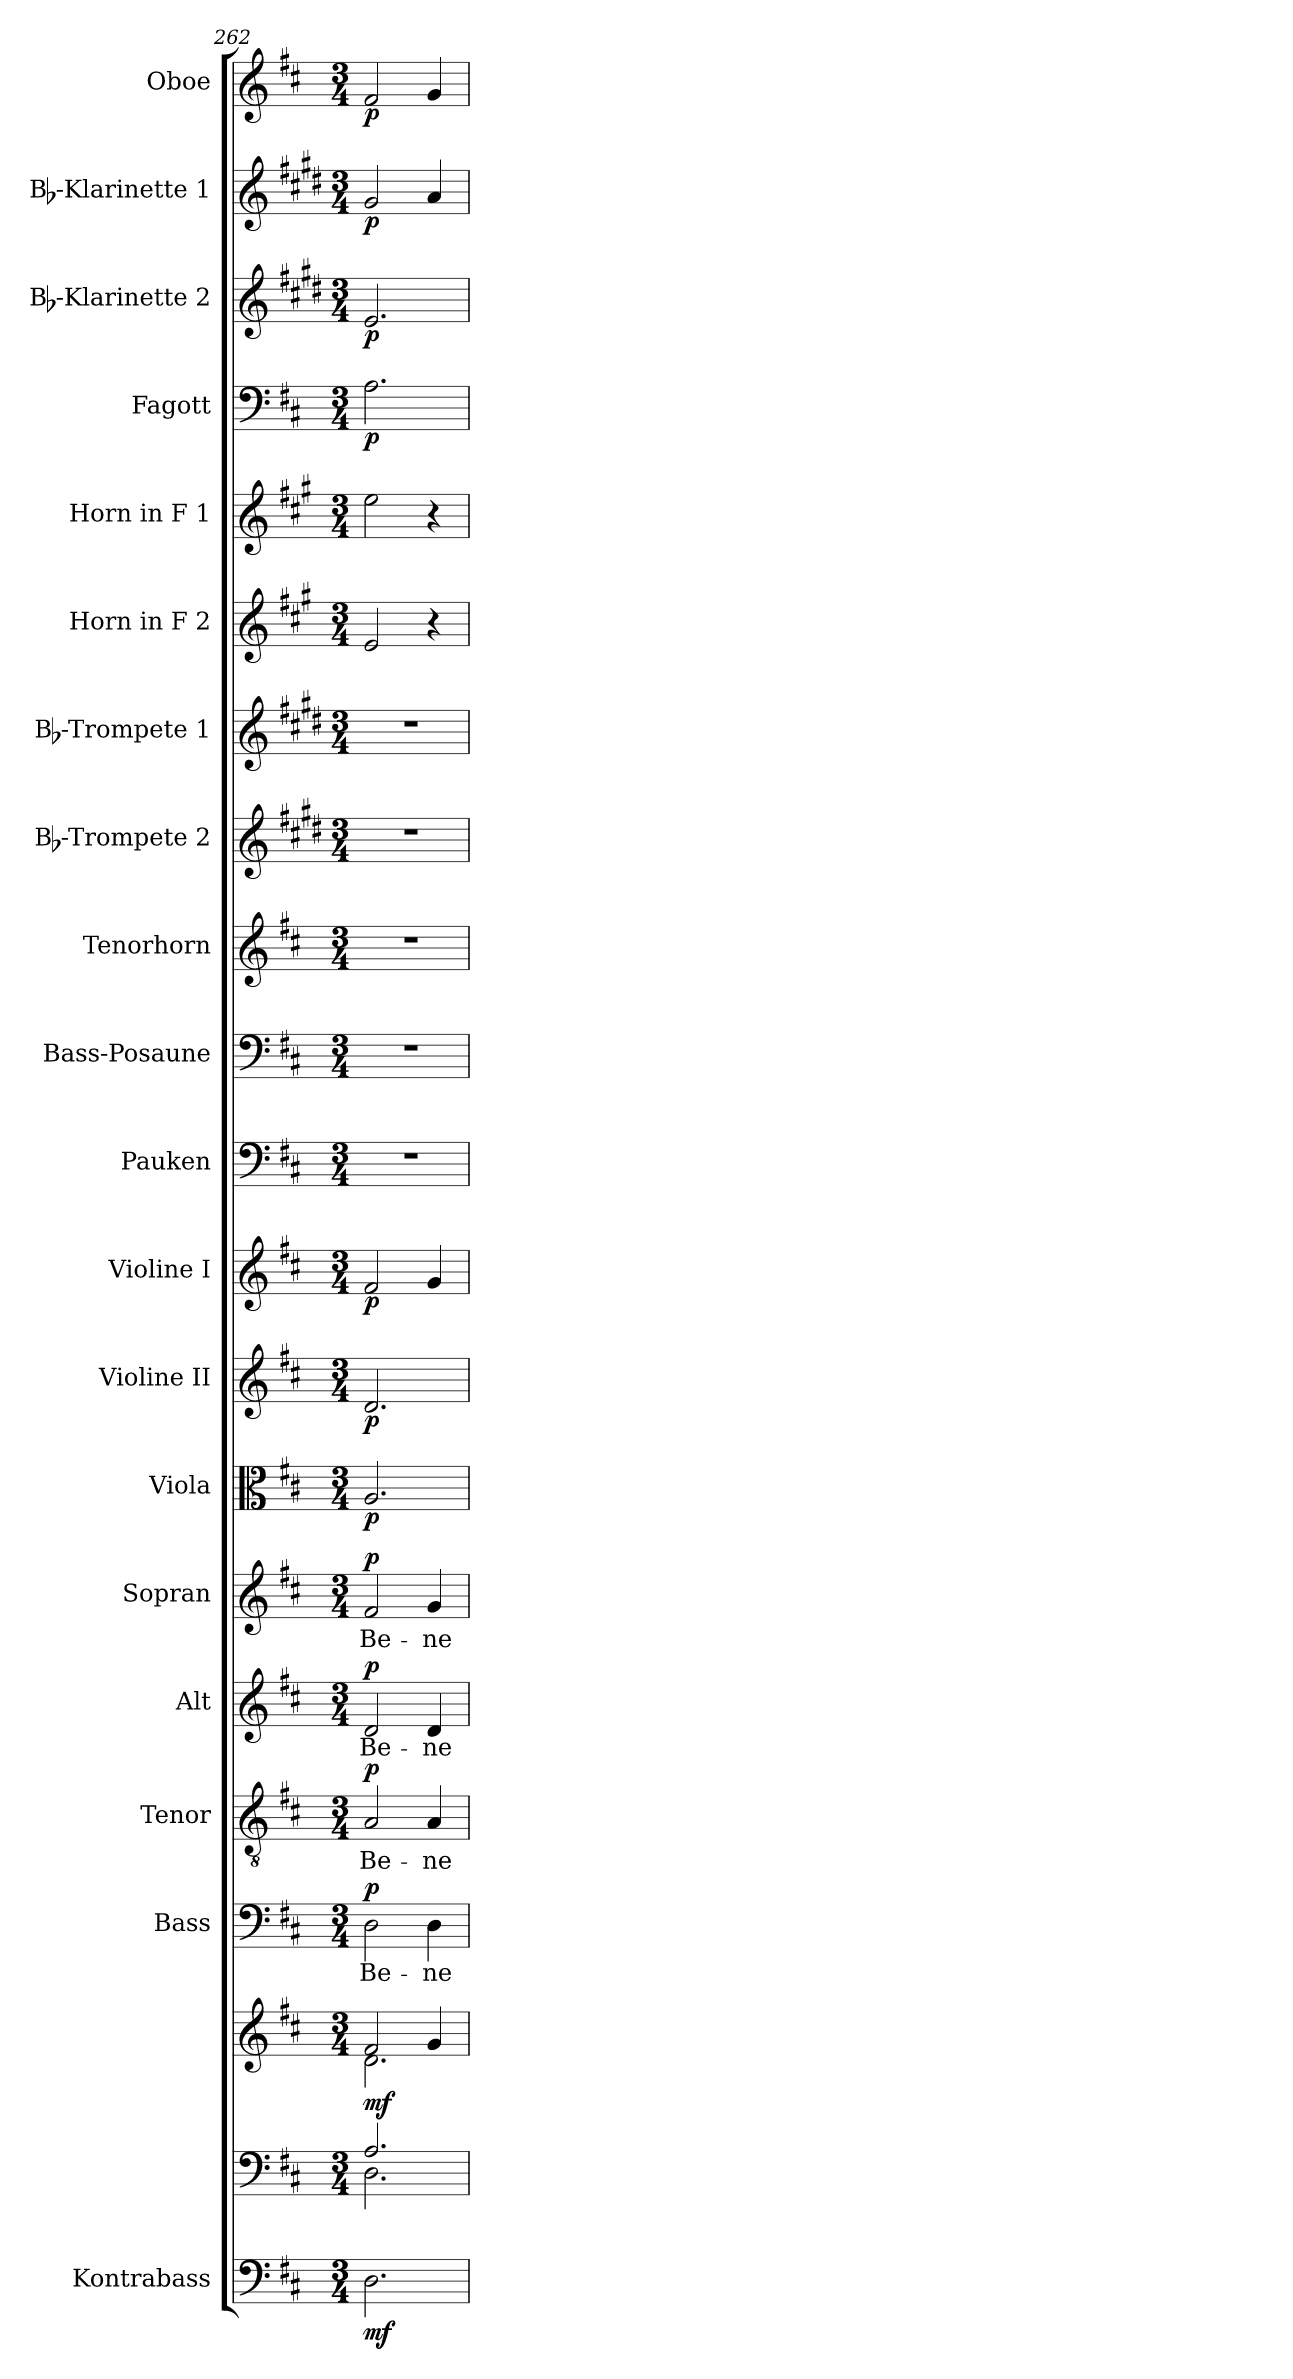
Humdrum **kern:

**kern	**dynam	**kern	**kern	**dynam	**kern	**text	**dynam	**kern	**text	**dynam	**kern	**text	**dynam	**kern	**text	**dynam	**kern	**dynam	**kern	**dynam	**kern	**dynam	**kern	**kern	**kern	**kern	**kern	**kern	**kern	**kern	**dynam	**kern	**dynam	**kern	**dynam	**kern	**dynam
*part20	*part20	*part19	*part19	*part19	*part18	*part18	*part18	*part17	*part17	*part17	*part16	*part16	*part16	*part15	*part15	*part15	*part14	*part14	*part13	*part13	*part12	*part12	*part11	*part10	*part9	*part8	*part7	*part6	*part5	*part4	*part4	*part3	*part3	*part2	*part2	*part1	*part1
*staff21	*staff21	*staff20	*staff19	*staff19/20	*staff18	*staff18	*staff18	*staff17	*staff17	*staff17	*staff16	*staff16	*staff16	*staff15	*staff15	*staff15	*staff14	*staff14	*staff13	*staff13	*staff12	*staff12	*staff11	*staff10	*staff9	*staff8	*staff7	*staff6	*staff5	*staff4	*staff4	*staff3	*staff3	*staff2	*staff2	*staff1	*staff1
*I"Kontrabass	*	*	*	*	*I"Bass	*	*	*I"Tenor	*	*	*I"Alt	*	*	*I"Sopran	*	*	*I"Viola	*	*I"Violine II	*	*I"Violine I	*	*I"Pauken	*I"Bass-Posaune	*I"Tenorhorn	*I"Bb-Trompete 2	*I"Bb-Trompete 1	*I"Horn in F 2	*I"Horn in F 1	*I"Fagott	*	*I"Bb-Klarinette 2	*	*I"Bb-Klarinette 1	*	*I"Oboe	*
*I'Kb.	*	*	*	*	*I'B.	*	*	*I'T.	*	*	*I'A.	*	*	*I'S.	*	*	*I'Vla.	*	*I'Vl. II	*	*I'Vl. I	*	*I'Pk.	*I'B. Pos.	*I'T. Hrn.	*I'Bb Trp. 2	*I'Bb Trp. 1	*	*	*I'Fg.	*	*I'Bb Kl. 2	*	*I'Bb Kl. 1	*	*I'Ob.	*
*clefF4	*	*clefF4	*clefG2	*	*clefF4	*	*	*clefGv2	*	*	*clefG2	*	*	*clefG2	*	*	*clefC3	*	*clefG2	*	*clefG2	*	*clefF4	*clefF4	*clefG2	*clefG2	*clefG2	*clefG2	*clefG2	*clefF4	*	*clefG2	*	*clefG2	*	*clefG2	*
*ITrd7c12	*	*	*	*	*	*	*	*	*	*	*	*	*	*	*	*	*	*	*	*	*	*	*	*	*ITrd8c14	*ITrd1c2	*ITrd1c2	*ITrd4c7	*ITrd4c7	*	*	*ITrd1c2	*	*ITrd1c2	*	*	*
*k[f#c#]	*	*k[f#c#]	*k[f#c#]	*	*k[f#c#]	*	*	*k[f#c#]	*	*	*k[f#c#]	*	*	*k[f#c#]	*	*	*k[f#c#]	*	*k[f#c#]	*	*k[f#c#]	*	*k[f#c#]	*k[f#c#]	*k[f#c#]	*k[f#c#]	*k[f#c#]	*k[f#c#]	*k[f#c#]	*k[f#c#]	*	*k[f#c#]	*	*k[f#c#]	*	*k[f#c#]	*
*D:	*	*D:	*D:	*	*D:	*	*	*D:	*	*	*D:	*	*	*D:	*	*	*D:	*	*D:	*	*D:	*	*D:	*D:	*D:	*D:	*D:	*D:	*D:	*D:	*	*D:	*	*D:	*	*D:	*
*M3/4	*	*M3/4	*M3/4	*	*M3/4	*	*	*M3/4	*	*	*M3/4	*	*	*M3/4	*	*	*M3/4	*	*M3/4	*	*M3/4	*	*M3/4	*M3/4	*M3/4	*M3/4	*M3/4	*M3/4	*M3/4	*M3/4	*	*M3/4	*	*M3/4	*	*M3/4	*
=262	=262	=262	=262	=262	=262	=262	=262	=262	=262	=262	=262	=262	=262	=262	=262	=262	=262	=262	=262	=262	=262	=262	=262	=262	=262	=262	=262	=262	=262	=262	=262	=262	=262	=262	=262	=262	=262
*	*	*^	*^	*	*	*	*	*	*	*	*	*	*	*	*	*	*	*	*	*	*	*	*	*	*	*	*	*	*	*	*	*	*	*	*	*	*
!	!LO:DY:b	!	!	!	!	!LO:DY:b	!	!LO:LY:b	!LO:DY:a	!	!LO:LY:b	!LO:DY:a	!	!LO:LY:b	!LO:DY:a	!	!LO:LY:b	!LO:DY:a	!	!LO:DY:b	!	!LO:DY:b	!	!LO:DY:b	!	!	!	!	!	!	!	!	!LO:DY:b	!	!LO:DY:b	!	!LO:DY:b	!	!LO:DY:b
2.DD\	mf	2.A/	2.D\	2f#/	2.d\	mf	2D\	Be-	p	2A/	Be-	p	2d/	Be-	p	2f#/	Be-	p	2.A/	p	2.d/	p	2f#/	p	2.r	2.r	2.r	2.r	2.r	2A/	2a\	2.A\	p	2.d/	p	2f#/	p	2f#/	p
!	!	!	!	!	!	!	!	!LO:LY:b	!	!	!LO:LY:b	!	!	!LO:LY:b	!	!	!LO:LY:b	!	!	!	!	!	!	!	!	!	!	!	!	!	!	!	!	!	!	!	!	!	!
.	.	.	.	4g/	.	.	4D\	-ne-	.	4A/	-ne-	.	4d/	-ne-	.	4g/	-ne-	.	.	.	.	.	4g/	.	.	.	.	.	.	4r	4r	.	.	.	.	4g/	.	4g/	.
*	*	*v	*v	*	*	*	*	*	*	*	*	*	*	*	*	*	*	*	*	*	*	*	*	*	*	*	*	*	*	*	*	*	*	*	*	*	*	*	*
*	*	*	*v	*v	*	*	*	*	*	*	*	*	*	*	*	*	*	*	*	*	*	*	*	*	*	*	*	*	*	*	*	*	*	*	*	*	*	*
=	=	=	=	=	=	=	=	=	=	=	=	=	=	=	=	=	=	=	=	=	=	=	=	=	=	=	=	=	=	=	=	=	=	=	=	=	=
*-	*-	*-	*-	*-	*-	*-	*-	*-	*-	*-	*-	*-	*-	*-	*-	*-	*-	*-	*-	*-	*-	*-	*-	*-	*-	*-	*-	*-	*-	*-	*-	*-	*-	*-	*-	*-	*-
